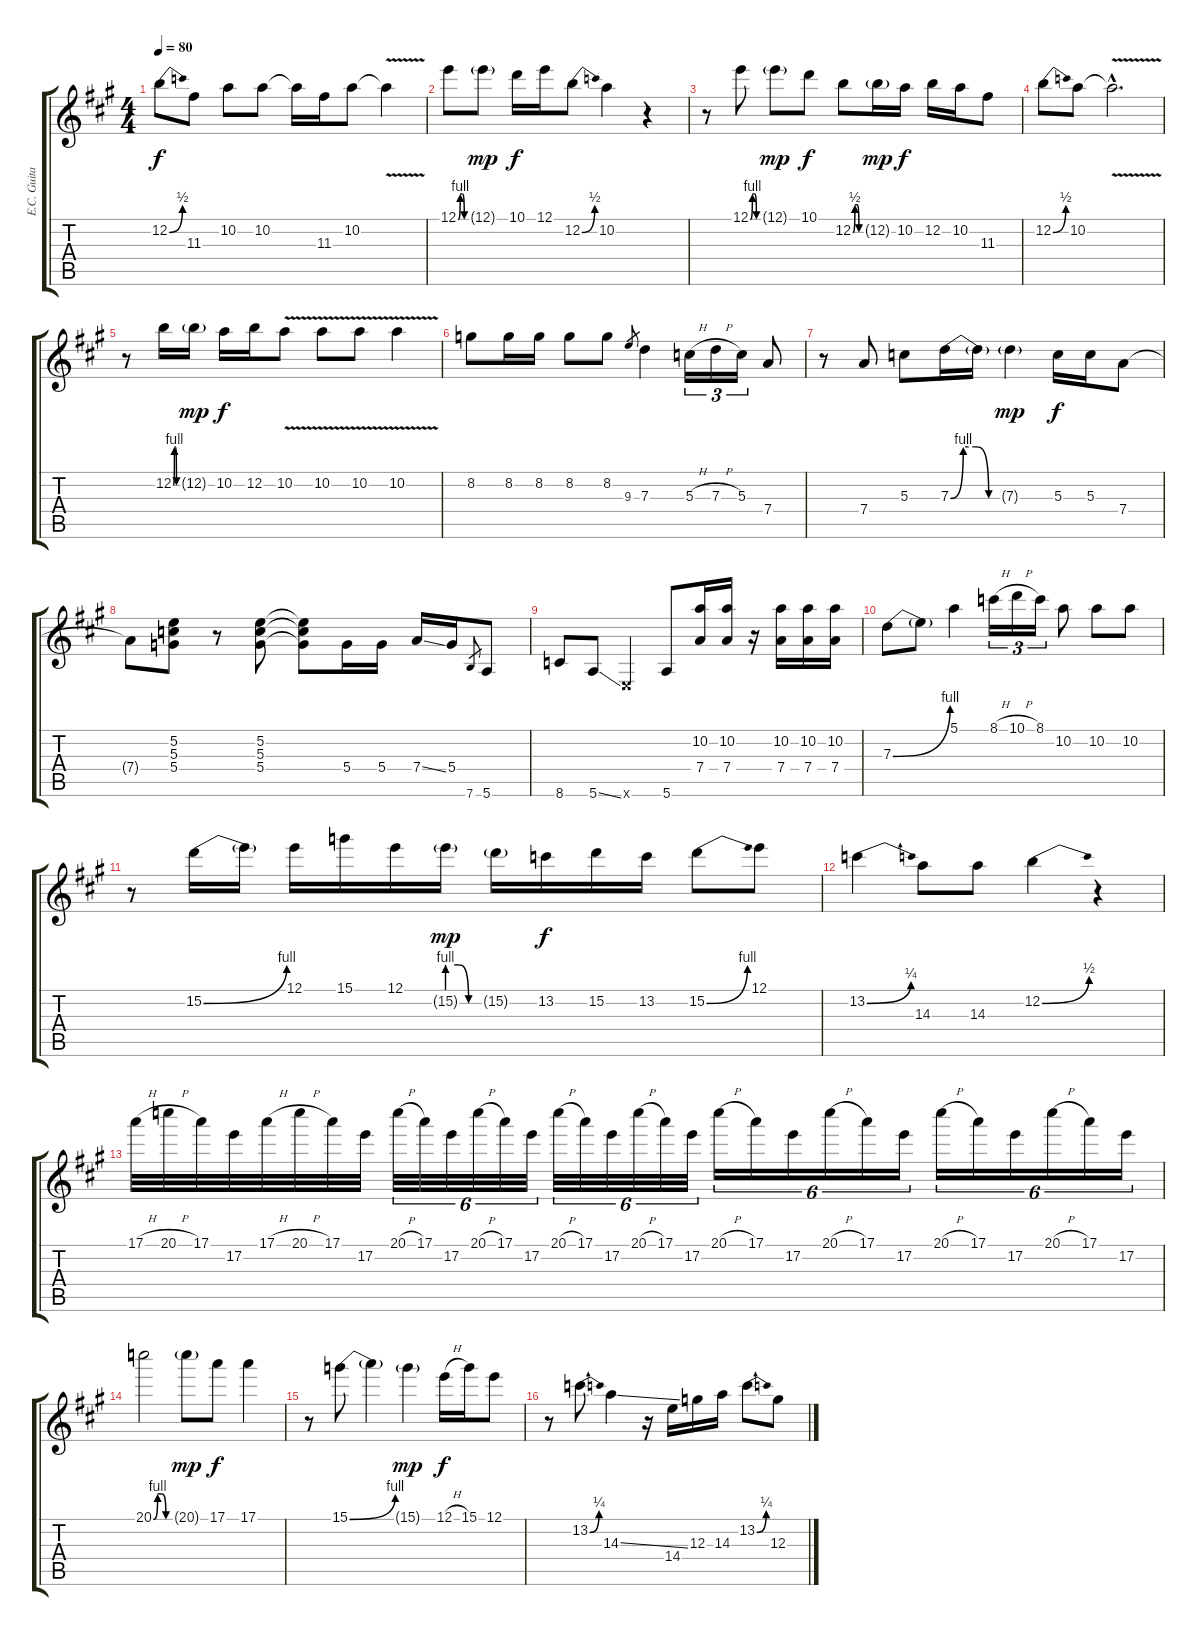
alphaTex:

\track ("E.C. Guitar" "E.C. Guita") {instrument electricguitarclean}
\staff {score tabs}
\tuning (E4 B3 G3 D3 A2 E2) {hide}
\ts (4 4)
\tempo 80
\clef g2
\ks a
12.2{be (bend 0 0 60 2)}.8{dy f} 11.3.8 10.2.8 10.2.8 10.2{t}.16 11.3.16 10.2.8 10.2{v t}.4 |
12.1{be (custom 0 0 15 4 30 4 45 0 60 0)}.8 12.1{g}.8{dy mp} 10.1.16{dy f} 12.1.16 12.2{be (bend 0 0 60 2)}.8 10.2.4 r.4 |
r.8 12.1{be (custom 0 0 15 4 30 4 45 0 60 0)}.8 12.1{g}.8{dy mp} 10.1.8{dy f} 12.2{be (custom 0 0 15 2 30 2 45 0 60 0)}.8 12.2{g}.16{dy mp} 10.2.16{dy f} 12.2.16 10.2.16 11.3.8 |
12.2{be (bend 0 0 60 2)}.8 10.2.8 10.2{v hac t}.2{d} |
r.8 12.2{be (custom 0 0 15 4 30 4 45 0 60 0)}.16 12.2{g}.16{dy mp} 10.2.16{dy f} 12.2.16 10.2{v}.8 10.2{v}.8 10.2{v}.8 10.2{v}.4 |
8.2.8 8.2.16 8.2.16 8.2.8 8.2.8 9.3.8{gr} 7.3.4 5.3{h}.16{tu (3 2)} 7.3{h}.16{tu (3 2)} 5.3.16{tu (3 2)} 7.4.8 |
r.8 7.4.8 5.3.8 7.3{be (custom 0 0 15 4 30 4 45 0 60 0)}.16 7.3{t}.16 7.3{g}.4{dy mp} 5.3.16{dy f} 5.3.16 7.4.8 |
7.4{t}.8 (5.2 5.3 5.4).8 r.8 (5.2 5.3 5.4).8 (5.2{t} 5.3{t} 5.4{t}).8 5.4.16 5.4.16 7.4{ss}.16 5.4.16 7.6.8{gr} 5.6.8 |
8.6.8 5.6{ss}.8 0.6{x}.4 5.6.8 (10.2 7.4).16 (10.2 7.4).16 r.16 (10.2 7.4).16 (10.2 7.4).16 (10.2 7.4).16 |
7.3{be (bend 0 0 60 4)}.8 7.3{t}.8 5.1.4 8.1{h}.16{tu (3 2)} 10.1{h}.16{tu (3 2)} 8.1.16{tu (3 2)} 10.2.8 10.2.8 10.2.8 |
r.8 15.2{be (bend 0 0 60 4)}.16 15.2{t}.16 12.1.16 15.1.16 12.1.16 15.2{be (custom 0 4 20 4 40 0 60 0) g}.16{dy mp} 15.2{g}.16 13.2.16{dy f} 15.2.16 13.2.16 15.2{be (bend 0 0 60 4)}.8 12.1.8 |
13.2{be (bend 0 0 60 1)}.4 14.3.8 14.3.8 12.2{be (bend 0 0 60 2)}.4 r.4 |
17.1{h}.32 20.1{h}.32 17.1.32 17.2.32 17.1{h}.32 20.1{h}.32 17.1.32 17.2.32 20.1{h}.32{tu (6 4)} 17.1.32{tu (6 4)} 17.2.32{tu (6 4)} 20.1{h}.32{tu (6 4)} 17.1.32{tu (6 4)} 17.2.32{tu (6 4)} 20.1{h}.32{tu (6 4)} 17.1.32{tu (6 4)} 17.2.32{tu (6 4)} 20.1{h}.32{tu (6 4)} 17.1.32{tu (6 4)} 17.2.32{tu (6 4)} 20.1{h}.16{tu (6 4)} 17.1.16{tu (6 4)} 17.2.16{tu (6 4)} 20.1{h}.16{tu (6 4)} 17.1.16{tu (6 4)} 17.2.16{tu (6 4)} 20.1{h}.16{tu (6 4)} 17.1.16{tu (6 4)} 17.2.16{tu (6 4)} 20.1{h}.16{tu (6 4)} 17.1.16{tu (6 4)} 17.2.16{tu (6 4)} |
20.1{be (custom 0 0 15 4 30 4 45 0 60 0)}.2 20.1{g}.8{dy mp} 17.1.8{dy f} 17.1.4 |
r.8 15.1{be (bend 0 0 60 4)}.8 15.1{t}.4 15.1{g}.4{dy mp} 12.1{h}.16{dy f} 15.1.16 12.1.8 |
r.8 13.2{be (bend 0 0 60 1)}.8 14.3{ss}.4 r.16 14.4.16 12.3.16 14.3.16 13.2{be (bend 0 0 60 1)}.8 12.3.8
